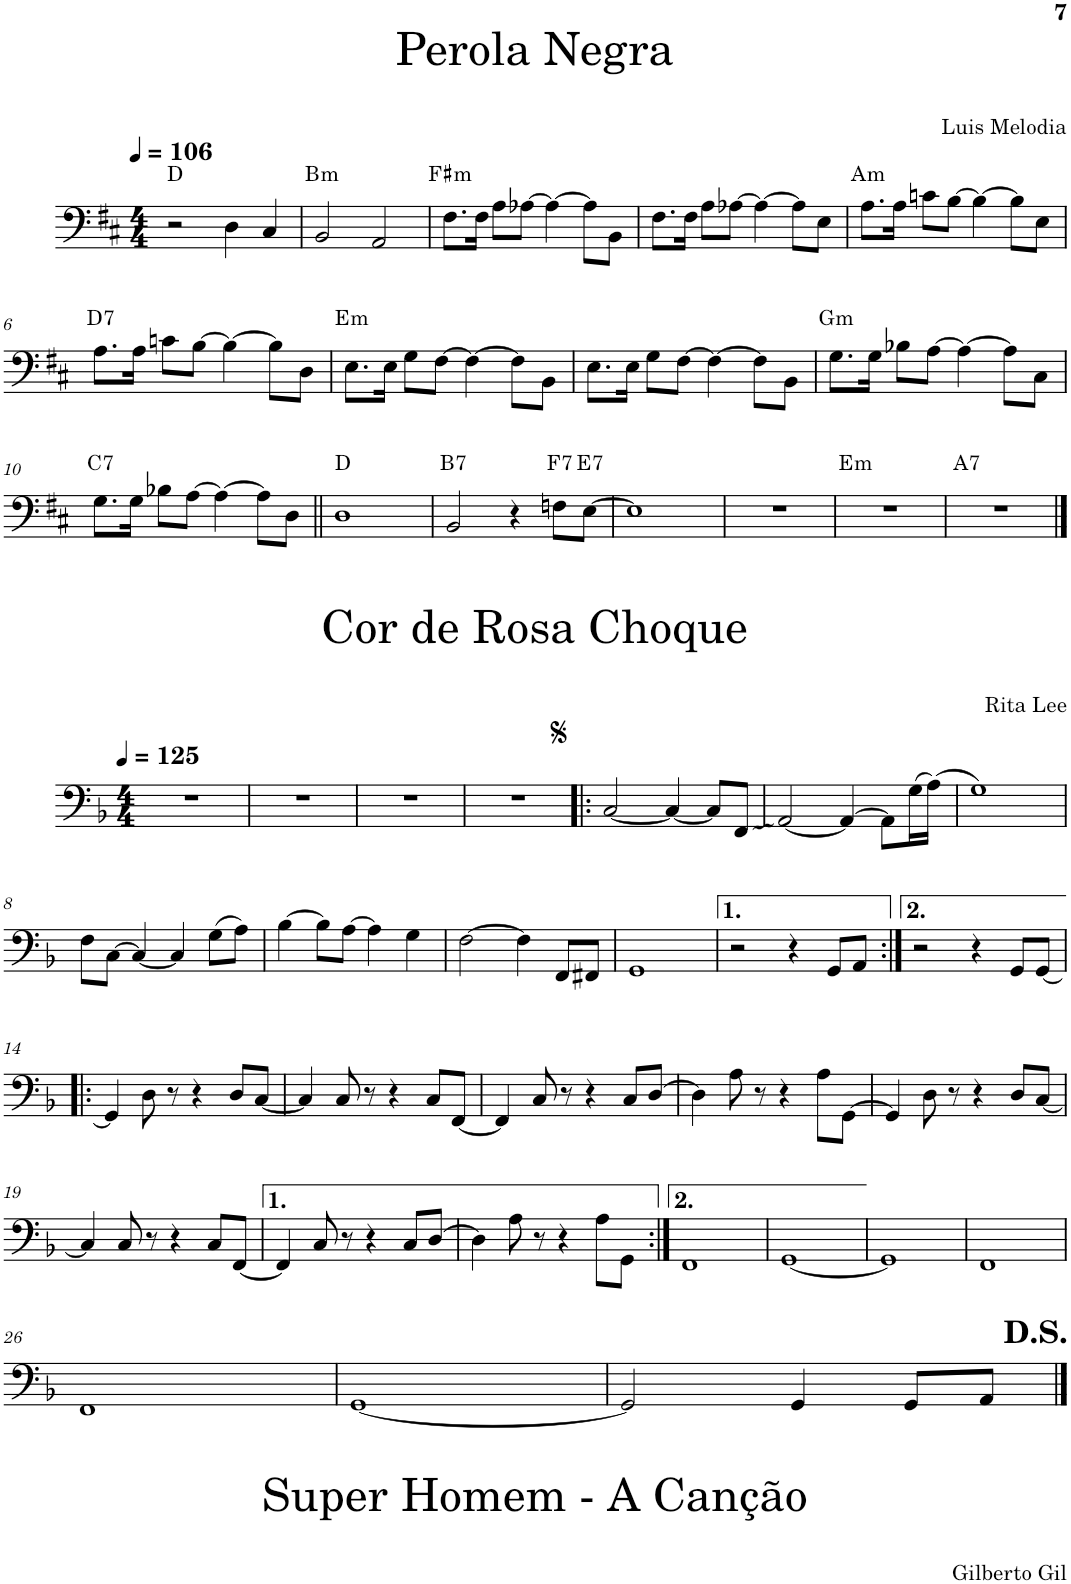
**kern	**harte
*part1	*part1
*staff1	*
*I"Acoustic Bass	*
*I'Bass	*
!!LO:PB:g=z
*clefF4	*
*Trd7c12	*
*k[f#c#]	*
*M4/4	*
*MM106	*
=1	=1
2r	D:maj
4D\	.
4C#/	.
=2	=2
!	!LO:H:kt=m
2BB/	B:min
2AA/	.
=3	=3
!	!LO:H:kt=m
8.F#\L	F#:min
16F#\Jk	.
8A\L	.
[8A-X\J	.
4A-\_	.
8A-\L]	.
8BB\J	.
=4	=4
8.F#\L	.
16F#\Jk	.
8A\L	.
[8A-X\J	.
4A-\_	.
8A-\L]	.
8E\J	.
=5	=5
!	!LO:H:kt=m
8.A\L	A:min
16A\Jk	.
8cn\L	.
[8B\J	.
4B\_	.
8B\L]	.
8E\J	.
!!LO:LB:g=z
=6	=6
!	!LO:H:kt=7
8.A\L	D:7
16A\Jk	.
8cn\L	.
[8B\J	.
4B\_	.
8B\L]	.
8D\J	.
=7	=7
!	!LO:H:kt=m
8.E\L	E:min
16E\Jk	.
8G\L	.
[8F#\J	.
4F#\_	.
8F#\L]	.
8BB\J	.
=8	=8
8.E\L	.
16E\Jk	.
8G\L	.
[8F#\J	.
4F#\_	.
8F#\L]	.
8BB\J	.
=9	=9
!	!LO:H:kt=m
8.G\L	G:min
16G\Jk	.
8B-X\L	.
[8A\J	.
4A\_	.
8A\L]	.
8C#\J	.
!!LO:LB:g=z
=10	=10
!	!LO:H:kt=7
8.G\L	C:7
16G\Jk	.
8B-X\L	.
[8A\J	.
4A\_	.
8A\L]	.
8D\J	.
=11||	=11||
1D	D:maj
=12	=12
!	!LO:H:kt=7
2BB/	B:7
4r	.
!	!LO:H:kt=7
8Fn\L	F:7
!	!LO:H:kt=7
[8E\J	E:7
=13	=13
1E]	.
=14	=14
1r	.
=15	=15
!	!LO:H:kt=m
1r	E:min
=16	=16
!	!LO:H:kt=7
1r	A:7
!!LO:LB:g=z
==1	==1
*k[b-]	*
*M4/4	*
*MM125	*
1r	.
=2	=2
1r	.
=3	=3
1r	.
=4	=4
1r	.
=5!|:	=5!|:
[2C/	.
4C/_	.
8C/L]	.
8FF/J	.
=6	=6
[2AA/	.
4AA/_	.
8AA\L]	.
(16G\L	.
(16A\JJ)	.
=7	=7
1G)	.
!!LO:LB:g=z
=8	=8
8F\L	.
[8C\J	.
4C/_	.
4C/]	.
(8G\L	.
8A\J)	.
=9	=9
[4B-\	.
8B-\L]	.
[8A\J	.
4A\]	.
4G\	.
=10	=10
[2F\	.
4F\]	.
8FF/L	.
8FF#X/J	.
=11	=11
1GG	.
=12	=12
2r	.
4r	.
8GG/L	.
8AA/J	.
=13:|!	=13:|!
2r	.
4r	.
8GG/L	.
[8GG/J	.
!!LO:LB:g=z
=14!|:	=14!|:
4GG/]	.
8D\	.
8r	.
4r	.
8D/L	.
[8C/J	.
=15	=15
4C/]	.
8C/	.
8r	.
4r	.
8C/L	.
[8FF/J	.
=16	=16
4FF/]	.
8C/	.
8r	.
4r	.
8C/L	.
[8D/J	.
=17	=17
4D\]	.
8A\	.
8r	.
4r	.
8A\L	.
[8GG\J	.
=18	=18
4GG/]	.
8D\	.
8r	.
4r	.
8D/L	.
[8C/J	.
!!LO:LB:g=z
=19	=19
4C/]	.
8C/	.
8r	.
4r	.
8C/L	.
[8FF/J	.
=20	=20
4FF/]	.
8C/	.
8r	.
4r	.
8C/L	.
[8D/J	.
=21	=21
4D\]	.
8A\	.
8r	.
4r	.
8A\L	.
8GG\J	.
=22:|!	=22:|!
1FF	.
=23	=23
[1GG	.
=24	=24
1GG]	.
=25	=25
1FF	.
!!LO:LB:g=z
=26	=26
1FF	.
=27	=27
[1GG	.
=28	=28
2GG/]	.
4GG/	.
8GG/L	.
8AA/J	.
==	==
*-	*-
